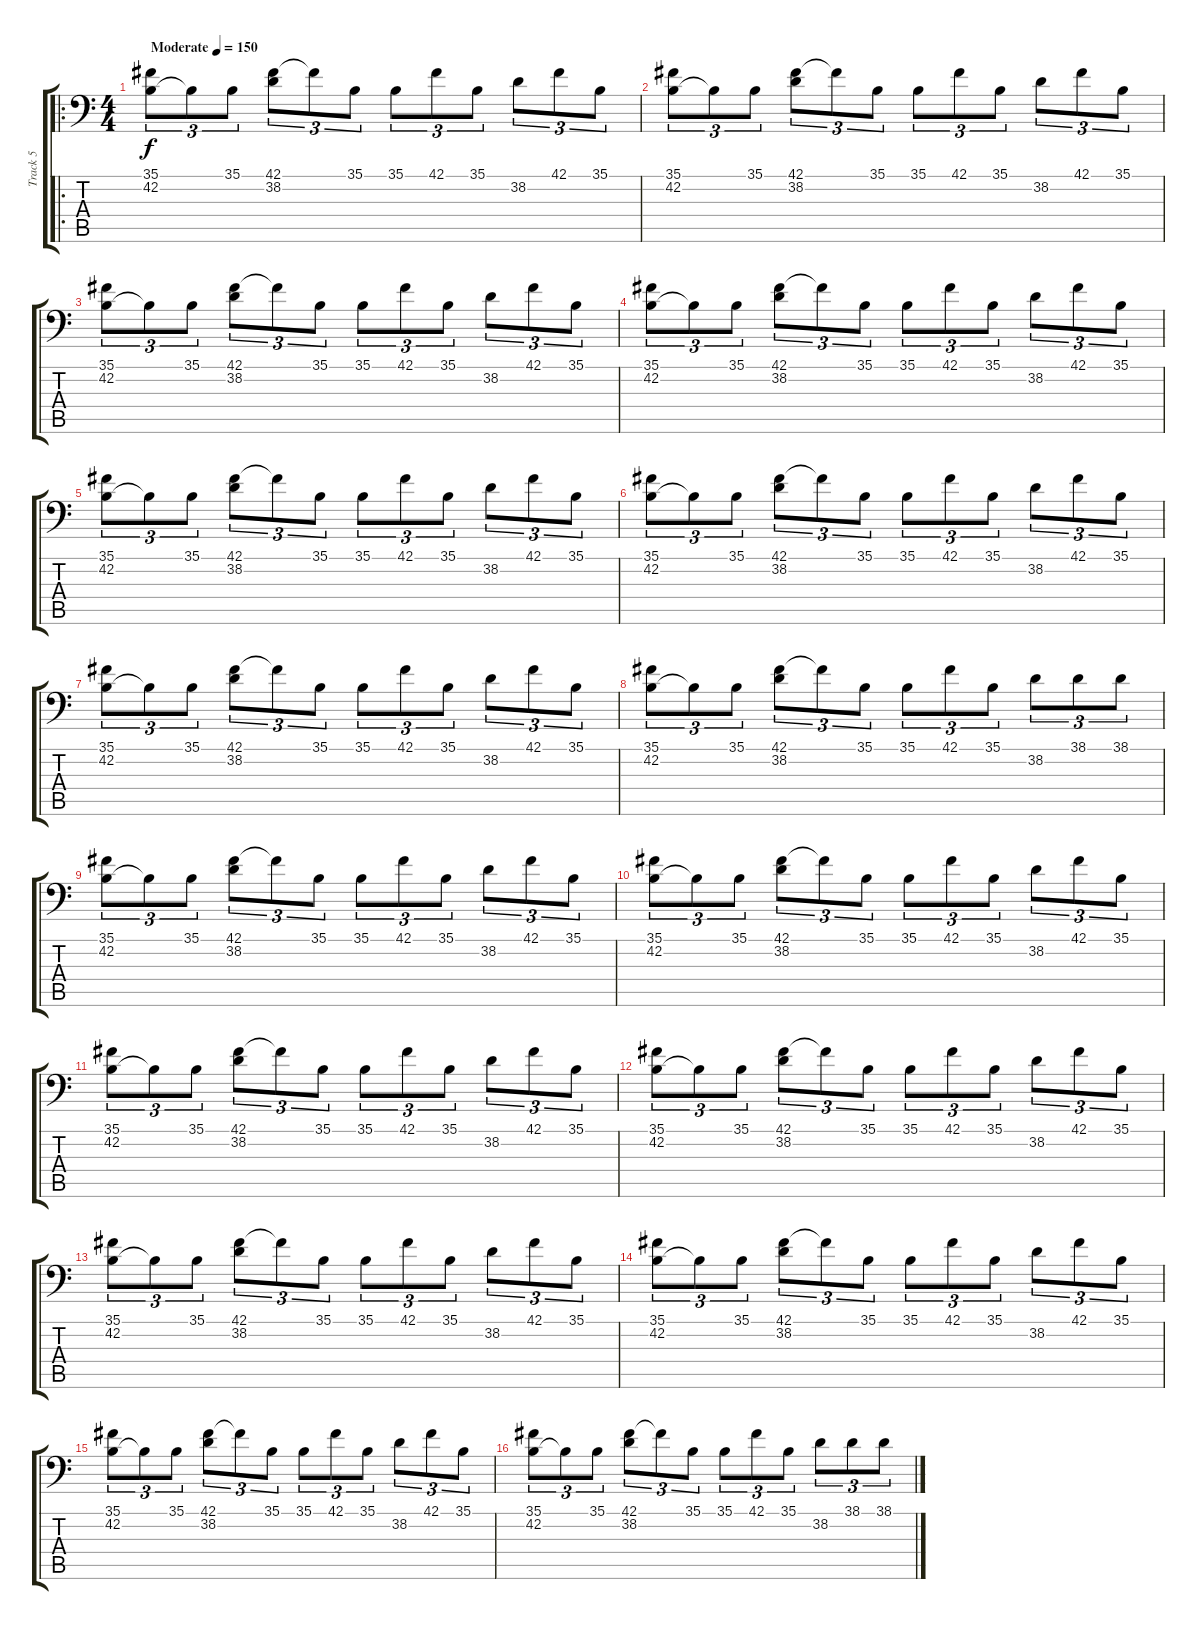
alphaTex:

\track ("Track 5" "Track 5") {instrument acousticgrandpiano}
\staff {score tabs}
\tuning (C-1 C-1 C-1 C-1 C-1 C-1) {hide}
\ro
\ts (4 4)
\tempo (150 "Moderate")
\clef f4
\ks c
(35.1 42.2).8{tu (3 2) dy f instrument acousticgrandpiano} 35.1{t}.8{tu (3 2)} 35.1.8{tu (3 2)} (42.1 38.2).8{tu (3 2)} 42.1{t}.8{tu (3 2)} 35.1.8{tu (3 2)} 35.1.8{tu (3 2)} 42.1.8{tu (3 2)} 35.1.8{tu (3 2)} 38.2.8{tu (3 2)} 42.1.8{tu (3 2)} 35.1.8{tu (3 2)} |
(35.1 42.2).8{tu (3 2)} 35.1{t}.8{tu (3 2)} 35.1.8{tu (3 2)} (42.1 38.2).8{tu (3 2)} 42.1{t}.8{tu (3 2)} 35.1.8{tu (3 2)} 35.1.8{tu (3 2)} 42.1.8{tu (3 2)} 35.1.8{tu (3 2)} 38.2.8{tu (3 2)} 42.1.8{tu (3 2)} 35.1.8{tu (3 2)} |
(35.1 42.2).8{tu (3 2)} 35.1{t}.8{tu (3 2)} 35.1.8{tu (3 2)} (42.1 38.2).8{tu (3 2)} 42.1{t}.8{tu (3 2)} 35.1.8{tu (3 2)} 35.1.8{tu (3 2)} 42.1.8{tu (3 2)} 35.1.8{tu (3 2)} 38.2.8{tu (3 2)} 42.1.8{tu (3 2)} 35.1.8{tu (3 2)} |
(35.1 42.2).8{tu (3 2)} 35.1{t}.8{tu (3 2)} 35.1.8{tu (3 2)} (42.1 38.2).8{tu (3 2)} 42.1{t}.8{tu (3 2)} 35.1.8{tu (3 2)} 35.1.8{tu (3 2)} 42.1.8{tu (3 2)} 35.1.8{tu (3 2)} 38.2.8{tu (3 2)} 42.1.8{tu (3 2)} 35.1.8{tu (3 2)} |
(35.1 42.2).8{tu (3 2)} 35.1{t}.8{tu (3 2)} 35.1.8{tu (3 2)} (42.1 38.2).8{tu (3 2)} 42.1{t}.8{tu (3 2)} 35.1.8{tu (3 2)} 35.1.8{tu (3 2)} 42.1.8{tu (3 2)} 35.1.8{tu (3 2)} 38.2.8{tu (3 2)} 42.1.8{tu (3 2)} 35.1.8{tu (3 2)} |
(35.1 42.2).8{tu (3 2)} 35.1{t}.8{tu (3 2)} 35.1.8{tu (3 2)} (42.1 38.2).8{tu (3 2)} 42.1{t}.8{tu (3 2)} 35.1.8{tu (3 2)} 35.1.8{tu (3 2)} 42.1.8{tu (3 2)} 35.1.8{tu (3 2)} 38.2.8{tu (3 2)} 42.1.8{tu (3 2)} 35.1.8{tu (3 2)} |
(35.1 42.2).8{tu (3 2)} 35.1{t}.8{tu (3 2)} 35.1.8{tu (3 2)} (42.1 38.2).8{tu (3 2)} 42.1{t}.8{tu (3 2)} 35.1.8{tu (3 2)} 35.1.8{tu (3 2)} 42.1.8{tu (3 2)} 35.1.8{tu (3 2)} 38.2.8{tu (3 2)} 42.1.8{tu (3 2)} 35.1.8{tu (3 2)} |
(35.1 42.2).8{tu (3 2)} 35.1{t}.8{tu (3 2)} 35.1.8{tu (3 2)} (42.1 38.2).8{tu (3 2)} 42.1{t}.8{tu (3 2)} 35.1.8{tu (3 2)} 35.1.8{tu (3 2)} 42.1.8{tu (3 2)} 35.1.8{tu (3 2)} 38.2.8{tu (3 2)} 38.1.8{tu (3 2)} 38.1.8{tu (3 2)} |
(35.1 42.2).8{tu (3 2)} 35.1{t}.8{tu (3 2)} 35.1.8{tu (3 2)} (42.1 38.2).8{tu (3 2)} 42.1{t}.8{tu (3 2)} 35.1.8{tu (3 2)} 35.1.8{tu (3 2)} 42.1.8{tu (3 2)} 35.1.8{tu (3 2)} 38.2.8{tu (3 2)} 42.1.8{tu (3 2)} 35.1.8{tu (3 2)} |
(35.1 42.2).8{tu (3 2)} 35.1{t}.8{tu (3 2)} 35.1.8{tu (3 2)} (42.1 38.2).8{tu (3 2)} 42.1{t}.8{tu (3 2)} 35.1.8{tu (3 2)} 35.1.8{tu (3 2)} 42.1.8{tu (3 2)} 35.1.8{tu (3 2)} 38.2.8{tu (3 2)} 42.1.8{tu (3 2)} 35.1.8{tu (3 2)} |
(35.1 42.2).8{tu (3 2)} 35.1{t}.8{tu (3 2)} 35.1.8{tu (3 2)} (42.1 38.2).8{tu (3 2)} 42.1{t}.8{tu (3 2)} 35.1.8{tu (3 2)} 35.1.8{tu (3 2)} 42.1.8{tu (3 2)} 35.1.8{tu (3 2)} 38.2.8{tu (3 2)} 42.1.8{tu (3 2)} 35.1.8{tu (3 2)} |
(35.1 42.2).8{tu (3 2)} 35.1{t}.8{tu (3 2)} 35.1.8{tu (3 2)} (42.1 38.2).8{tu (3 2)} 42.1{t}.8{tu (3 2)} 35.1.8{tu (3 2)} 35.1.8{tu (3 2)} 42.1.8{tu (3 2)} 35.1.8{tu (3 2)} 38.2.8{tu (3 2)} 42.1.8{tu (3 2)} 35.1.8{tu (3 2)} |
(35.1 42.2).8{tu (3 2)} 35.1{t}.8{tu (3 2)} 35.1.8{tu (3 2)} (42.1 38.2).8{tu (3 2)} 42.1{t}.8{tu (3 2)} 35.1.8{tu (3 2)} 35.1.8{tu (3 2)} 42.1.8{tu (3 2)} 35.1.8{tu (3 2)} 38.2.8{tu (3 2)} 42.1.8{tu (3 2)} 35.1.8{tu (3 2)} |
(35.1 42.2).8{tu (3 2)} 35.1{t}.8{tu (3 2)} 35.1.8{tu (3 2)} (42.1 38.2).8{tu (3 2)} 42.1{t}.8{tu (3 2)} 35.1.8{tu (3 2)} 35.1.8{tu (3 2)} 42.1.8{tu (3 2)} 35.1.8{tu (3 2)} 38.2.8{tu (3 2)} 42.1.8{tu (3 2)} 35.1.8{tu (3 2)} |
(35.1 42.2).8{tu (3 2)} 35.1{t}.8{tu (3 2)} 35.1.8{tu (3 2)} (42.1 38.2).8{tu (3 2)} 42.1{t}.8{tu (3 2)} 35.1.8{tu (3 2)} 35.1.8{tu (3 2)} 42.1.8{tu (3 2)} 35.1.8{tu (3 2)} 38.2.8{tu (3 2)} 42.1.8{tu (3 2)} 35.1.8{tu (3 2)} |
(35.1 42.2).8{tu (3 2)} 35.1{t}.8{tu (3 2)} 35.1.8{tu (3 2)} (42.1 38.2).8{tu (3 2)} 42.1{t}.8{tu (3 2)} 35.1.8{tu (3 2)} 35.1.8{tu (3 2)} 42.1.8{tu (3 2)} 35.1.8{tu (3 2)} 38.2.8{tu (3 2)} 38.1.8{tu (3 2)} 38.1.8{tu (3 2)}
